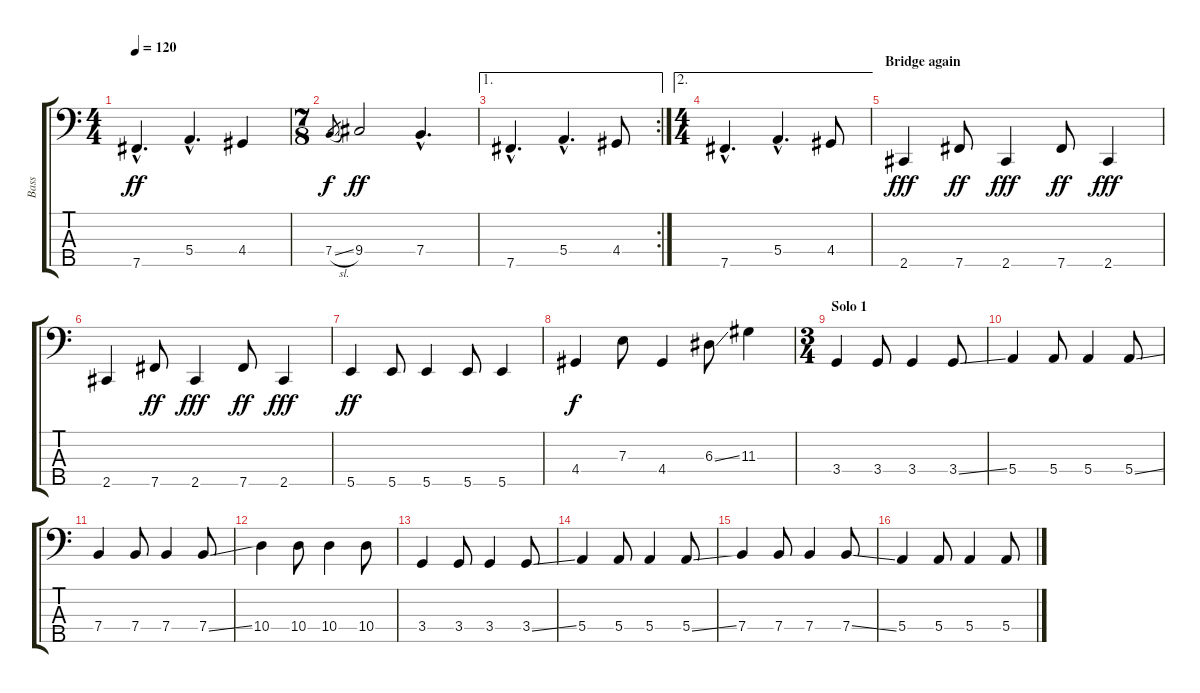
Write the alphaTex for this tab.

\track ("Bass" "Bass") {instrument electricbassfinger}
\staff {score tabs}
\tuning (G2 D2 A1 E1 B0) {hide}
\ts (4 4)
\tempo 120
\clef f4
\ks c
7.5{hac}.4{d dy ff} 5.4{hac}.4{d} 4.4.4 |
\ts (7 8)
7.4{sl}.8{gr dy f} 9.4.2{dy ff} 7.4{hac}.4{d} |
\ae 1
\rc 2
7.5{hac}.4{d} 5.4{hac}.4{d} 4.4.8 |
\ae 2
\ts (4 4)
7.5{hac}.4{d} 5.4{hac}.4{d} 4.4.8 |
\section ("" "Bridge again")
2.5.4{dy fff} 7.5.8{dy ff} 2.5.4{dy fff} 7.5.8{dy ff} 2.5.4{dy fff} |
2.5.4 7.5.8{dy ff} 2.5.4{dy fff} 7.5.8{dy ff} 2.5.4{dy fff} |
5.5.4{dy ff} 5.5.8 5.5.4 5.5.8 5.5.4 |
4.4.4{dy f} 7.3.8 4.4.4 6.3{ss}.8 11.3.4 |
\ts (3 4)
\section ("" "Solo 1")
3.4.4 3.4.8 3.4.4 3.4{ss}.8 |
5.4.4 5.4.8 5.4.4 5.4{ss}.8 |
7.4.4 7.4.8 7.4.4 7.4{ss}.8 |
10.4.4 10.4.8 10.4.4 10.4.8 |
3.4.4 3.4.8 3.4.4 3.4{ss}.8 |
5.4.4 5.4.8 5.4.4 5.4{ss}.8 |
7.4.4 7.4.8 7.4.4 7.4{ss}.8 |
5.4.4 5.4.8 5.4.4 5.4.8
